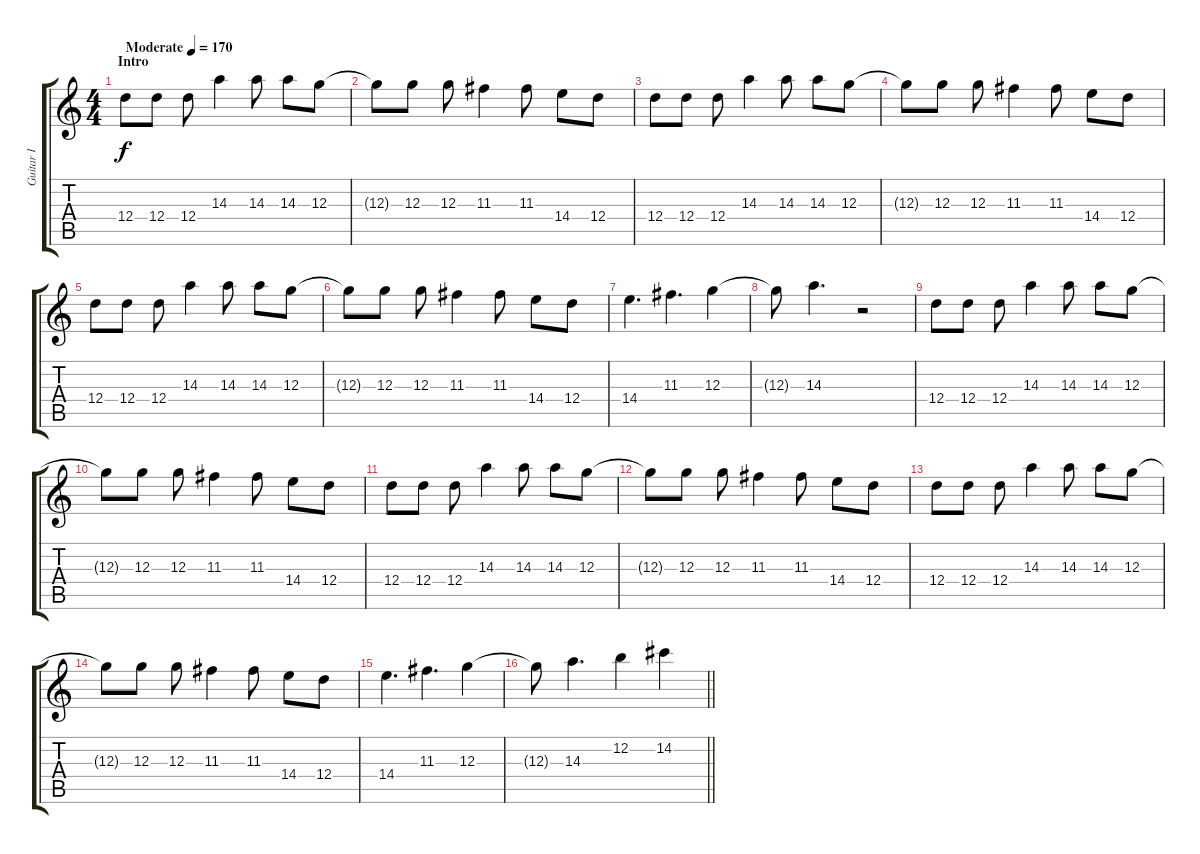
\track ("Guitar I" "Guitar I") {instrument distortionguitar}
\staff {score tabs}
\tuning (E4 B3 G3 D3 A2 E2) {hide}
\ts (4 4)
\section ("" "Intro")
\tempo (170 "Moderate")
\clef g2
\ks c
12.4.8{dy f instrument distortionguitar} 12.4.8 12.4.8 14.3.4 14.3.8 14.3.8 12.3.8 |
12.3{t}.8 12.3.8 12.3.8 11.3.4 11.3.8 14.4.8 12.4.8 |
12.4.8 12.4.8 12.4.8 14.3.4 14.3.8 14.3.8 12.3.8 |
12.3{t}.8 12.3.8 12.3.8 11.3.4 11.3.8 14.4.8 12.4.8 |
12.4.8 12.4.8 12.4.8 14.3.4 14.3.8 14.3.8 12.3.8 |
12.3{t}.8 12.3.8 12.3.8 11.3.4 11.3.8 14.4.8 12.4.8 |
14.4.4{d} 11.3.4{d} 12.3.4 |
12.3{t}.8 14.3.4{d} r.2 |
12.4.8 12.4.8 12.4.8 14.3.4 14.3.8 14.3.8 12.3.8 |
12.3{t}.8 12.3.8 12.3.8 11.3.4 11.3.8 14.4.8 12.4.8 |
12.4.8 12.4.8 12.4.8 14.3.4 14.3.8 14.3.8 12.3.8 |
12.3{t}.8 12.3.8 12.3.8 11.3.4 11.3.8 14.4.8 12.4.8 |
12.4.8 12.4.8 12.4.8 14.3.4 14.3.8 14.3.8 12.3.8 |
12.3{t}.8 12.3.8 12.3.8 11.3.4 11.3.8 14.4.8 12.4.8 |
14.4.4{d} 11.3.4{d} 12.3.4 |
\barLineRight lightlight
12.3{t}.8 14.3.4{d} 12.2.4 14.2.4
